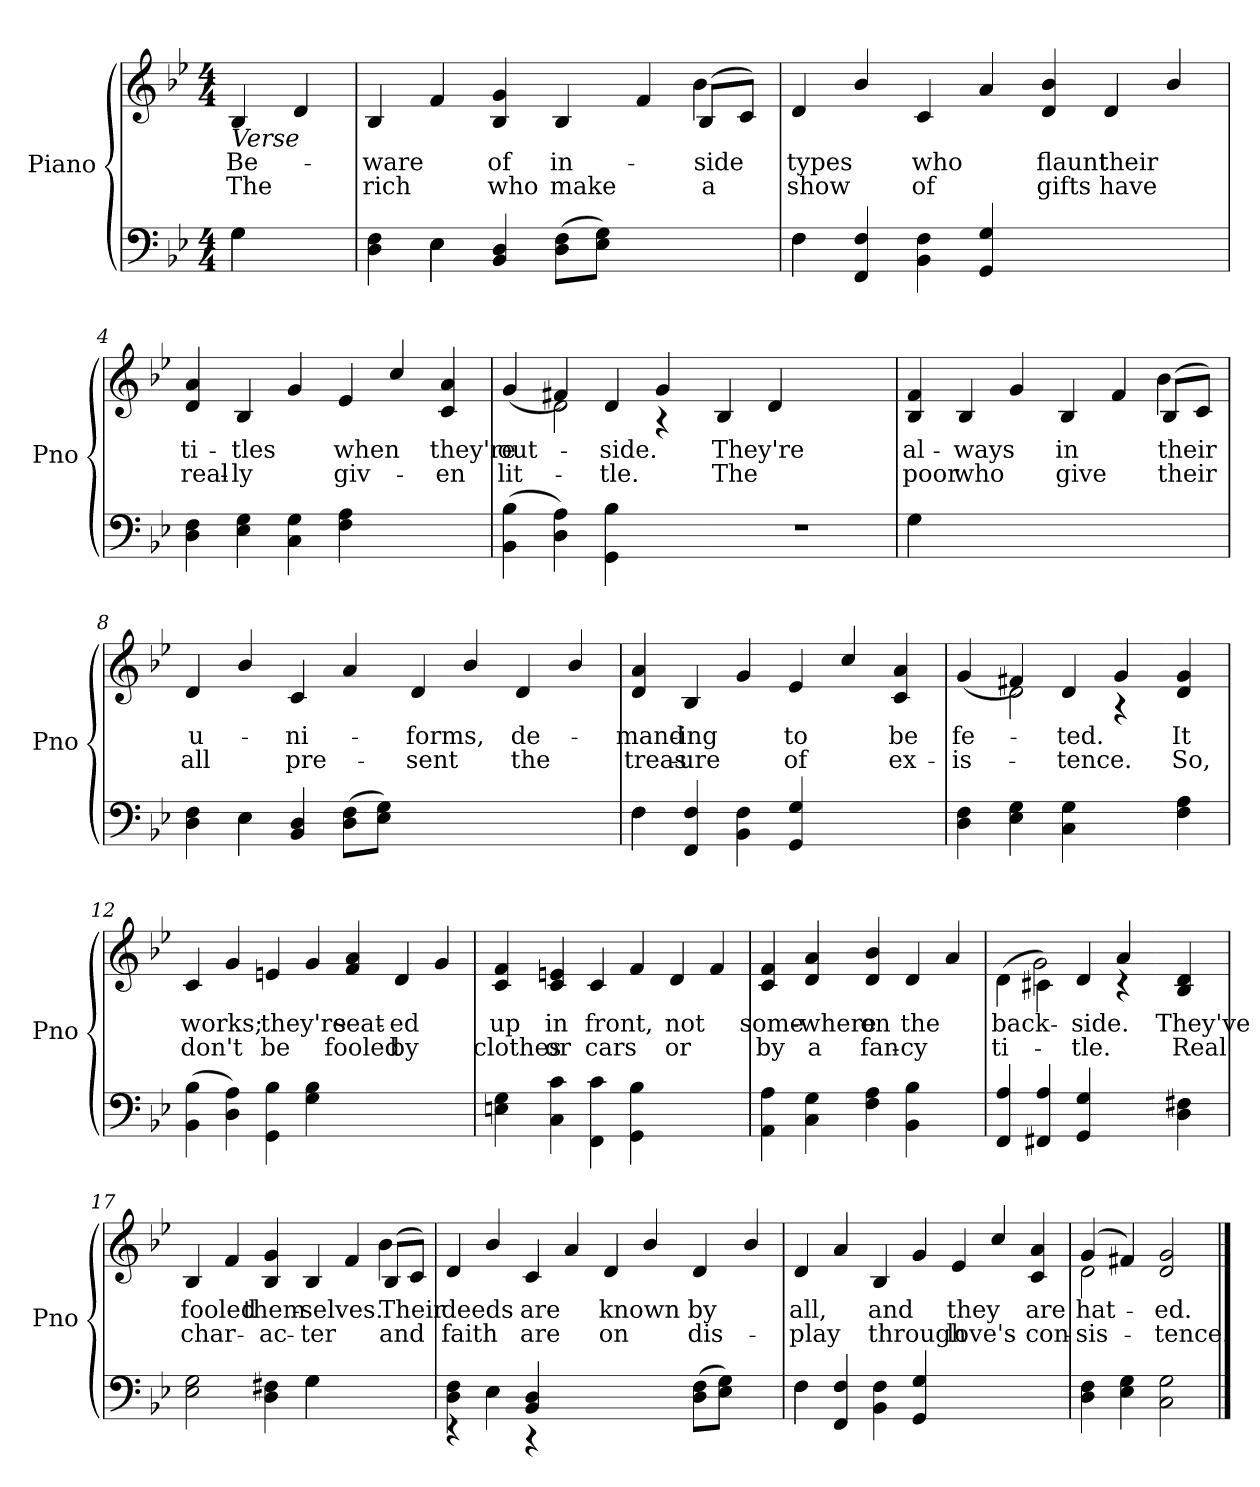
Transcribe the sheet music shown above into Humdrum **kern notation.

**kern	**kern	**text	**text
*part2	*part1	*part1	*part1
*staff2	*staff1	*staff1	*staff1
*I"Piano	*I"Piano	*	*
*I'Pno	*I'Pno	*	*
*clefF4	*clefG2	*	*
*k[b-e-]	*k[b-e-]	*	*
*M4/4	*M4/4	*	*
=1	=1	=1	=1
*^	*	*	*
!	!	!LO:TX:b:i:t=Verse	!	!
!	!	!	!LO:LY:b	!LO:LY:b
4G\	4G\	4B-/	Be-	The
4ryy	4ryy	4d/	.	.
=2	=2	=2	=2	=2
!	!	!	!LO:LY:b	!LO:LY:b
*	*	*^	*	*
4D\ 4F\	4ryy	4B-/	4ryy	-ware	rich
*	*	*v	*v	*	*
4E-\	4E-\	4f/	.	.
!	!	!	!LO:LY:b	!LO:LY:b
4BB-/ 4D/	2ryy	4B-/ 4g/	of	who
!	!	!	!LO:LY:b	!LO:LY:b
(8D\ 8F\L	.	4B-/	in-	make
8E-\ 8G\J)	.	.	.	.
2ryy	2ryy	4f/	.	.
!	!	!	!LO:LY:b	!LO:LY:b
*	*	*^	*	*
.	.	(8B-/L	4b-\	-side	a
.	.	8c/J)	.	.	.
*	*	*v	*v	*	*
=3	=3	=3	=3	=3
!	!	!	!LO:LY:b	!LO:LY:b
4F\	4F\	4d/	types	show
4FF/ 4F/	2.ryy	4b-/	.	.
!	!	!	!LO:LY:b	!LO:LY:b
4BB-\ 4F\	.	4c/	who	of
4GG/ 4G/	.	4a/	.	.
!	!	!	!LO:LY:b	!LO:LY:b
2.ryy	2.ryy	4d/ 4b-/	flaunt	gifts
!	!	!	!LO:LY:b	!LO:LY:b
.	.	4d/	their	have
.	.	4b-/	.	.
*v	*v	*	*	*
=4	=4	=4	=4
!	!	!LO:LY:b	!LO:LY:b
4D\ 4F\	4d/ 4a/	ti-	real-
!	!	!LO:LY:b	!LO:LY:b
4E-\ 4G\	4B-/	-tles	-ly
4C\ 4G\	4g/	.	.
!	!	!LO:LY:b	!LO:LY:b
4F\ 4A\	4e-/	when	giv-
2ryy	4cc/	.	.
!	!	!LO:LY:b	!LO:LY:b
.	4c/ 4a/	they're	-en
=5	=5	=5	=5
!	!	!LO:LY:b	!LO:LY:b
*	*^	*	*
(4BB-\ 4B-\	(4g/	4ryy	out-	lit-
4D\ 4A\)	4f#X/)	2d\	.	.
!	!	!	!LO:LY:b	!LO:LY:b
4GG\ 4B-\	4d/	.	-side.	-tle.
4ryy	4g/	4r	.	.
!!LO:LB:g=z
=6-	=6-	=6-	=6-	=6-
!	!	!	!LO:LY:b	!LO:LY:b
*	*v	*v	*	*
1r	4B-/	They're	The
.	4d/	.	.
.	2ryy	.	.
=7	=7	=7	=7
*^	*	*	*
!	!	!	!LO:LY:b	!LO:LY:b
*	*	*^	*	*
4G\	4G\	4B-/ 4f/	4ryy	al-	poor
!	!	!	!	!LO:LY:b	!LO:LY:b
*	*	*v	*v	*	*
2.ryy	2ryy	4B-/	-ways	who
.	.	4g/	.	.
!	!	!	!LO:LY:b	!LO:LY:b
.	2.ryy	4B-/	in	give
2ryy	.	4f/	.	.
!	!	!	!LO:LY:b	!LO:LY:b
*	*	*^	*	*
.	.	(8B-/L	4b-\	their	their
.	.	8c/J)	.	.	.
*	*	*v	*v	*	*
=8	=8	=8	=8	=8
!	!	!	!LO:LY:b	!LO:LY:b
4D\ 4F\	4ryy	4d/	u-	all
4E-\	4E-\	4b-/	.	.
!	!	!	!LO:LY:b	!LO:LY:b
4BB-/ 4D/	1ryy	4c/	-ni-	pre-
(8D\ 8F\L	.	4a/	.	.
8E-\ 8G\J)	.	.	.	.
!	!	!	!LO:LY:b	!LO:LY:b
1ryy	.	4d/	-forms,	-sent
.	.	4b-/	.	.
!	!	!	!LO:LY:b	!LO:LY:b
.	2ryy	4d/	de-	the
.	.	4b-/	.	.
=9	=9	=9	=9	=9
!	!	!	!LO:LY:b	!LO:LY:b
4F\	4F\	4d/ 4a/	-mand-	treas-
!	!	!	!LO:LY:b	!LO:LY:b
4FF/ 4F/	2ryy	4B-/	-ing	-ure
4BB-\ 4F\	.	4g/	.	.
!	!	!	!LO:LY:b	!LO:LY:b
4GG/ 4G/	2.ryy	4e-/	to	of
2ryy	.	4cc/	.	.
!	!	!	!LO:LY:b	!LO:LY:b
.	.	4c/ 4a/	be	ex-
*v	*v	*	*	*
=10	=10	=10	=10
!	!	!LO:LY:b	!LO:LY:b
*	*^	*	*
4D\ 4F\	(4g/	4ryy	fe-	-is-
4E-\ 4G\	4f#X/)	2d\	.	.
!	!	!	!LO:LY:b	!LO:LY:b
4C\ 4G\	4d/	.	-ted.	-tence.
4ryy	4g/	4r	.	.
!!LO:LB:g=z
=11-	=11-	=11-	=11-	=11-
!	!	!	!LO:LY:b	!LO:LY:b
*	*v	*v	*	*
4F\ 4A\	4d/ 4g/	It	So,
=12	=12	=12	=12
!	!	!LO:LY:b	!LO:LY:b
(4BB-\ 4B-\	4c/	works;	don't
4D\ 4A\)	4g/	.	.
!	!	!LO:LY:b	!LO:LY:b
4GG\ 4B-\	4en/	they're	be
4G\ 4B-\	4g/	.	.
!	!	!LO:LY:b	!LO:LY:b
2.ryy	4f/ 4a/	seat-	fooled
!	!	!LO:LY:b	!LO:LY:b
.	4d/	-ed	by
.	4g/	.	.
=13	=13	=13	=13
!	!	!LO:LY:b	!LO:LY:b
4En\ 4G\	4c/ 4f/	up	clothes
!	!	!LO:LY:b	!LO:LY:b
4C\ 4c\	4c/ 4en/	in	or
!	!	!LO:LY:b	!LO:LY:b
4FF\ 4c\	4c/	front,	cars
4GG\ 4B-\	4f/	.	.
!	!	!LO:LY:b	!LO:LY:b
2ryy	4d/	not	or
.	4f/	.	.
=14	=14	=14	=14
!	!	!LO:LY:b	!LO:LY:b
4AA\ 4A\	4c/ 4f/	some-	by
!	!	!LO:LY:b	!LO:LY:b
4C\ 4G\	4d/ 4a/	-where	a
!	!	!LO:LY:b	!LO:LY:b
4F\ 4A\	4d/ 4b-/	on	fan-
!	!	!LO:LY:b	!LO:LY:b
4BB-\ 4B-\	4d/	the	-cy
4ryy	4a/	.	.
=15	=15	=15	=15
!	!	!LO:LY:b	!LO:LY:b
*	*^	*	*
4FF/ 4A/	(4d\	4ryy	back-	ti-
4FF#X/ 4A/	4c#X\)	2g\	.	.
!	!	!	!LO:LY:b	!LO:LY:b
4GG/ 4G/	4d/	.	-side.	-tle.
4ryy	4a/	4r	.	.
!!LO:LB:g=z
=16-	=16-	=16-	=16-	=16-
!	!	!	!LO:LY:b	!LO:LY:b
*	*v	*v	*	*
4D\ 4F#X\	4B-/ 4d/	They've	Real
=17	=17	=17	=17
*^	*	*	*
!	!	!	!LO:LY:b	!LO:LY:b
*	*	*^	*	*
2E-\ 2G\	2.ryy	4B-/	4ryy	fooled	char-
*	*	*v	*v	*	*
.	.	4f/	.	.
!	!	!	!LO:LY:b	!LO:LY:b
4D\ 4F#X\	.	4B-/ 4g/	them-	-ac-
!	!	!	!LO:LY:b	!LO:LY:b
4G\	4G\	4B-/	-selves.	-ter
2ryy	2ryy	4f/	.	.
!	!	!	!LO:LY:b	!LO:LY:b
*	*	*^	*	*
.	.	(8B-/L	4b-\	Their	and
.	.	8c/J)	.	.	.
*	*	*v	*v	*	*
=18	=18	=18	=18	=18
!	!	!	!LO:LY:b	!LO:LY:b
4D\ 4F\	4r	4d/	deeds	faith
4E-\	4E-\	4b-/	.	.
!	!	!	!LO:LY:b	!LO:LY:b
4BB-/ 4D/	4r	4c/	are	are
2.ryy	2.ryy	4a/	.	.
!	!	!	!LO:LY:b	!LO:LY:b
.	.	4d/	known	on
.	.	4b-/	.	.
*v	*v	*	*	*
!!LO:LB:g=z
=19-	=19-	=19-	=19-
!	!	!LO:LY:b	!LO:LY:b
(8D\ 8F\L	4d/	by	dis-
8E-\ 8G\J)	.	.	.
4ryy	4b-/	.	.
=20	=20	=20	=20
*^	*	*	*
!	!	!	!LO:LY:b	!LO:LY:b
4F\	4F\	4d/	all,	-play
4FF/ 4F/	2.ryy	4a/	.	.
!	!	!	!LO:LY:b	!LO:LY:b
4BB-\ 4F\	.	4B-/	and	through
4GG/ 4G/	.	4g/	.	.
!	!	!	!LO:LY:b	!LO:LY:b
2.ryy	2.ryy	4e-/	they	love's
.	.	4cc/	.	.
!	!	!	!LO:LY:b	!LO:LY:b
.	.	4c/ 4a/	are	con-
*v	*v	*	*	*
=21	=21	=21	=21
!	!	!LO:LY:b	!LO:LY:b
*	*^	*	*
4D\ 4F\	(4g/	2d\	hat-	-sis-
4E-\ 4G\	4f#X/)	.	.	.
!	!	!	!LO:LY:b	!LO:LY:b
2C\ 2G\	2d/ 2g/	2ryy	-ed.	-tence.
*	*v	*v	*	*
==	==	==	==
*-	*-	*-	*-
